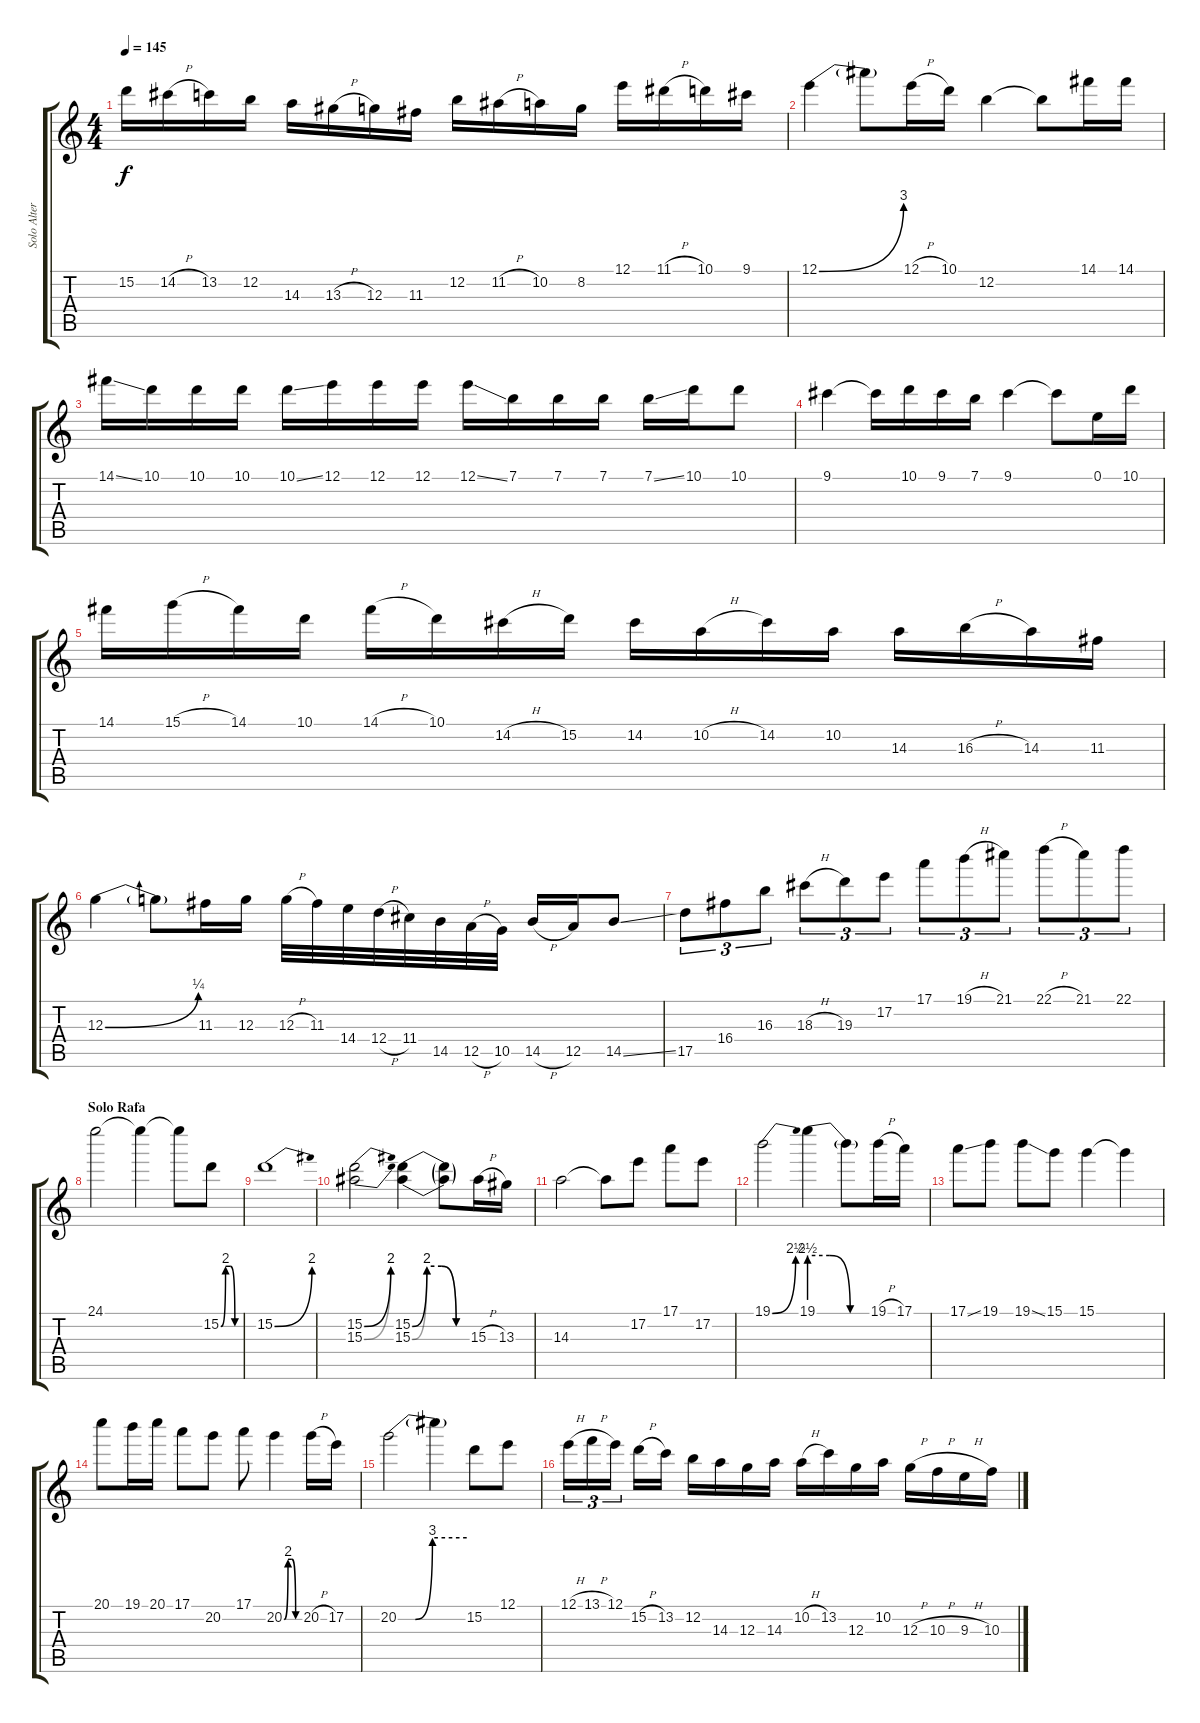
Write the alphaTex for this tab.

\track ("Solo Alternativo 2" "Solo Alter") {instrument acousticguitarnylon}
\staff {score tabs}
\tuning (E4 B3 G3 D3 A2 E2) {hide}
\ts (4 4)
\tempo 145
\clef g2
\ks c
15.2.16{dy f} 14.2{h}.16 13.2.16 12.2.16 14.3.16 13.3{h}.16 12.3.16 11.3.16 12.2.16 11.2{h}.16 10.2.16 8.2.16 12.1.16 11.1{h}.16 10.1.16 9.1.16 |
12.1{be (bend 0 0 60 12)}.4 12.1{t}.8 12.1{h}.16 10.1.16 12.2.4 12.2{t}.8 14.1.16 14.1.16 |
14.1{ss}.16 10.1.16 10.1.16 10.1.16 10.1{ss}.16 12.1.16 12.1.16 12.1.16 12.1{ss}.16 7.1.16 7.1.16 7.1.16 7.1{ss}.16 10.1.16 10.1.8 |
9.1.4 9.1{t}.16 10.1.16 9.1.16 7.1.16 9.1.4 9.1{t}.8 0.1.16 10.1.16 |
14.1.16 15.1{h}.16 14.1.16 10.1.16 14.1{h}.16 10.1.16 14.2{h}.16 15.2.16 14.2.16 10.2{h}.16 14.2.16 10.2.16 14.3.16 16.3{h}.16 14.3.16 11.3.16 |
12.3{be (bend 0 0 60 1)}.4 12.3{t}.8 11.3.16 12.3.16 12.3{h}.32 11.3.32 14.4.32 12.4{h}.32 11.4.32 14.5.32 12.5{h}.32 10.5.32 14.5{h}.16 12.5.16 14.5{ss}.8 |
17.5.8{tu (3 2)} 16.4.8{tu (3 2)} 16.3.8{tu (3 2)} 18.3{h}.8{tu (3 2)} 19.3.8{tu (3 2)} 17.2.8{tu (3 2)} 17.1.8{tu (3 2)} 19.1{h}.8{tu (3 2)} 21.1.8{tu (3 2)} 22.1{h}.8{tu (3 2)} 21.1.8{tu (3 2)} 22.1.8{tu (3 2)} |
\section ("" "Solo Rafa")
24.1.2{volume 16 instrument overdrivenguitar} 24.1{t}.4 24.1{t}.8 15.2{be (custom 0 0 15 8 30 8 45 0 60 0)}.8 |
15.2{be (bend 0 0 60 8)}.1 |
(15.2{be (bend 0 0 60 8)} 15.3{be (bend 0 0 60 8)}).2 (15.2{be (custom 0 0 15 8 30 8 45 0 60 0)} 15.3{be (custom 0 0 15 8 30 8 45 0 60 0)}).4 (15.2{t} 15.3{t}).8 15.3{h}.16 13.3.16 |
14.3.2 14.3{t}.8 17.2.8 17.1.8 17.2.8 |
19.1{be (bend 0 0 60 10)}.2 19.1{be (custom 0 10 20 10 40 0 60 0)}.4 19.1{t}.8 19.1{h}.16 17.1.16 |
17.1{ss}.8 19.1.8 19.1{ss}.8 15.1.8 15.1.4 15.1{t}.4 |
20.1.8 19.1.16 20.1.16 17.1.8 20.2.8 17.1.8 20.2{be (custom 0 0 15 8 30 8 45 0 60 0)}.4 20.2{h}.16 17.2.16 |
20.2{be (custom 0 0 15 0 30 12 60 12)}.2 20.2{t}.4 15.2.8 12.1.8 |
12.1{h}.16{tu (3 2)} 13.1{h}.16{tu (3 2)} 12.1.16{tu (3 2)} 15.2{h}.16 13.2.16 12.2.16 14.3.16 12.3.16 14.3.16 10.2{h}.16 13.2.16 12.3.16 10.2.16 12.3{h}.16 10.3{h}.16 9.3{h}.16 10.3.16
